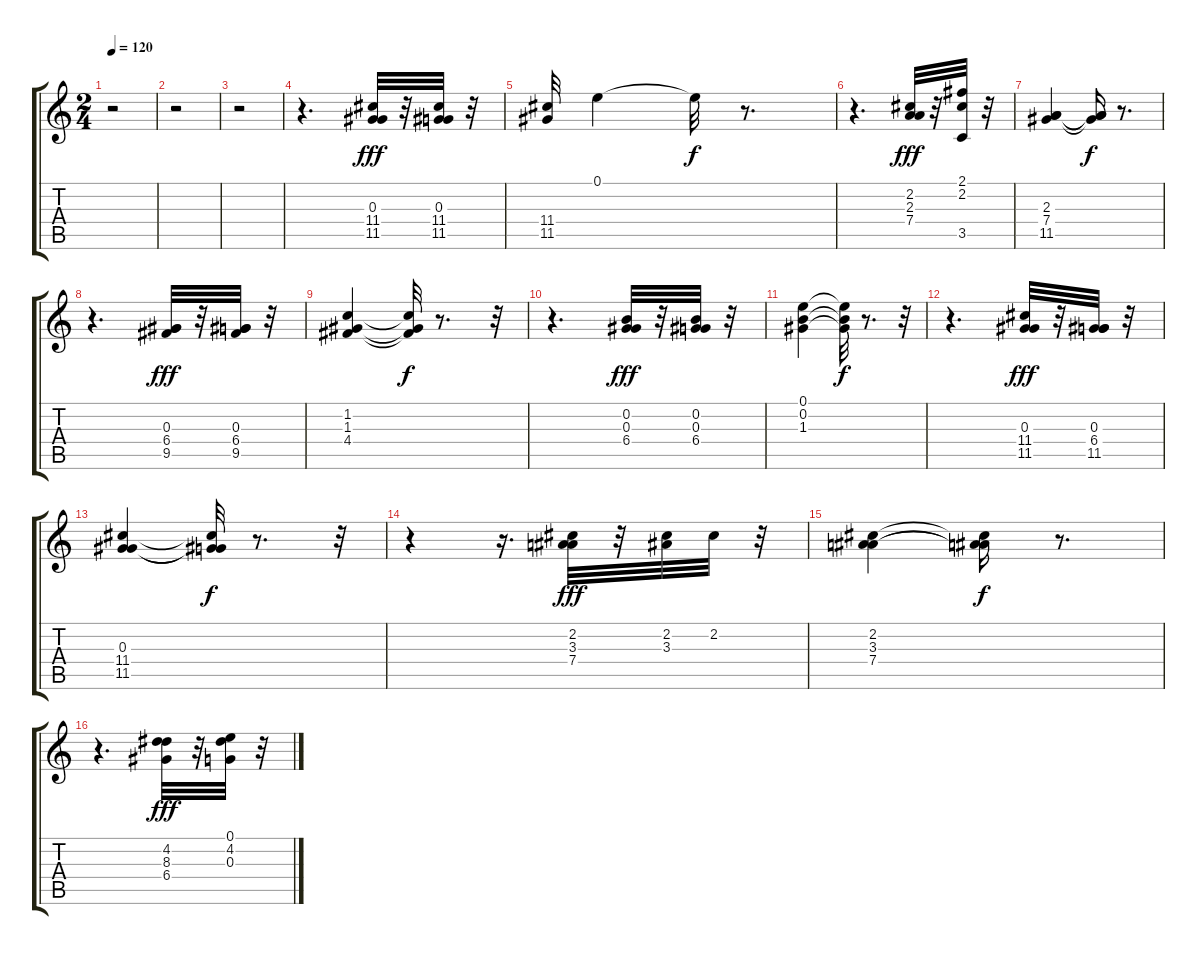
\track "" {instrument electricguitarjazz}
\staff {score tabs}
\tuning (E4 B3 G3 D3 A2 E2) {hide}
\ts (2 4)
\tempo 120
\clef g2
\ks c
r.2{dy fff} |
r.2 |
r.2 |
r.4{d} (0.3 11.4 11.5).32 r.32 (0.3 11.4 11.5).32 r.32 |
(11.4 11.5).32 0.1.4 0.1{t}.32{dy f} r.8{d} |
r.4{d} (2.2 2.3 7.4).32{dy fff} r.32 (2.1 2.2 3.5).32 r.32 |
(2.3 7.4 11.5).4 (2.3{t} 7.4{t} 11.5{t}).16{dy f} r.8{d} |
r.4{d} (0.3 6.4 9.5).32{dy fff} r.32 (0.3 6.4 9.5).32 r.32 |
(1.2 1.3 4.4).4 (1.2{t} 1.3{t} 4.4{t}).32{dy f} r.8{d} r.32 |
r.4{d} (0.2 0.3 6.4).32{dy fff} r.32 (0.2 0.3 6.4).32 r.32 |
(0.1 0.2 1.3).4 (0.1{t} 0.2{t} 1.3{t}).32{dy f} r.8{d} r.32 |
r.4{d} (0.3 11.4 11.5).32{dy fff} r.32 (0.3 6.4 11.5).32 r.32 |
(0.3 11.4 11.5).4 (0.3{t} 11.4{t} 11.5{t}).32{dy f} r.8{d} r.32 |
r.4 r.16{d} (2.2 3.3 7.4).32{dy fff} r.32 (2.2 3.3).32 2.2.32 r.32 |
(2.2 3.3 7.4).4 (2.2{t} 3.3{t} 7.4{t}).16{dy f} r.8{d} |
r.4{d} (4.2 8.3 6.4).32{dy fff} r.32 (0.1 4.2 0.3).32 r.32
